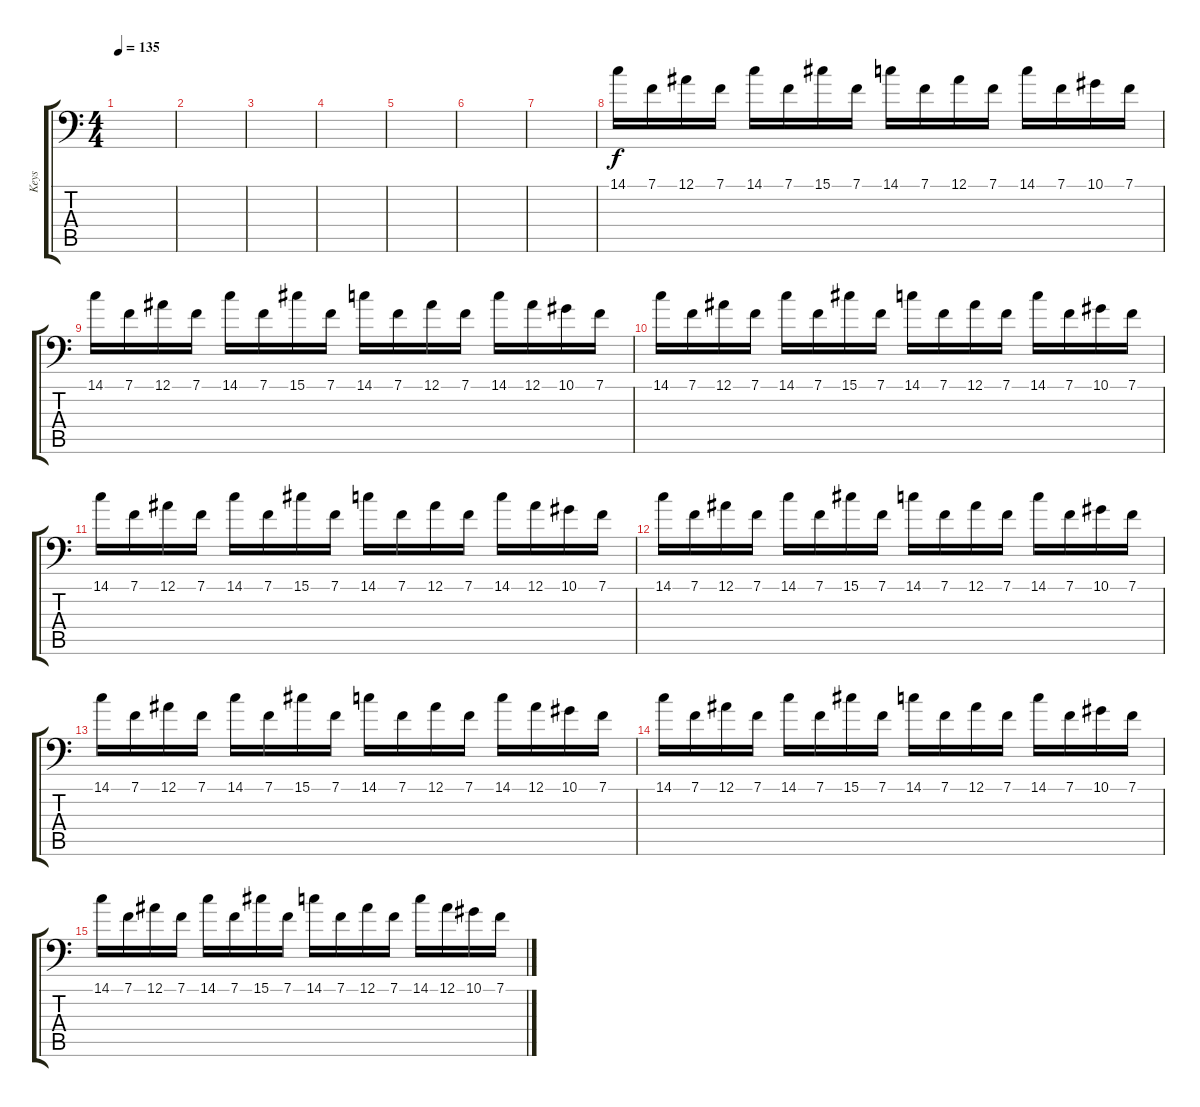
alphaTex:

\track ("Keys" "Keys") {instrument churchorgan}
\staff {score tabs}
\tuning (Bb3 F3 Db3 Ab2 Eb2 Bb1) {hide}
\ts (4 4)
\tempo 135
\clef f4
\ks c
|
|
|
|
|
|
|
14.1.16 7.1.16 12.1.16 7.1.16 14.1.16 7.1.16 15.1.16 7.1.16 14.1.16 7.1.16 12.1.16 7.1.16 14.1.16 7.1.16 10.1.16 7.1.16 |
14.1.16 7.1.16 12.1.16 7.1.16 14.1.16 7.1.16 15.1.16 7.1.16 14.1.16 7.1.16 12.1.16 7.1.16 14.1.16 12.1.16 10.1.16 7.1.16 |
14.1.16 7.1.16 12.1.16 7.1.16 14.1.16 7.1.16 15.1.16 7.1.16 14.1.16 7.1.16 12.1.16 7.1.16 14.1.16 7.1.16 10.1.16 7.1.16 |
14.1.16 7.1.16 12.1.16 7.1.16 14.1.16 7.1.16 15.1.16 7.1.16 14.1.16 7.1.16 12.1.16 7.1.16 14.1.16 12.1.16 10.1.16 7.1.16 |
14.1.16 7.1.16 12.1.16 7.1.16 14.1.16 7.1.16 15.1.16 7.1.16 14.1.16 7.1.16 12.1.16 7.1.16 14.1.16 7.1.16 10.1.16 7.1.16 |
14.1.16 7.1.16 12.1.16 7.1.16 14.1.16 7.1.16 15.1.16 7.1.16 14.1.16 7.1.16 12.1.16 7.1.16 14.1.16 12.1.16 10.1.16 7.1.16 |
14.1.16 7.1.16 12.1.16 7.1.16 14.1.16 7.1.16 15.1.16 7.1.16 14.1.16 7.1.16 12.1.16 7.1.16 14.1.16 7.1.16 10.1.16 7.1.16 |
14.1.16 7.1.16 12.1.16 7.1.16 14.1.16 7.1.16 15.1.16 7.1.16 14.1.16 7.1.16 12.1.16 7.1.16 14.1.16 12.1.16 10.1.16 7.1.16
